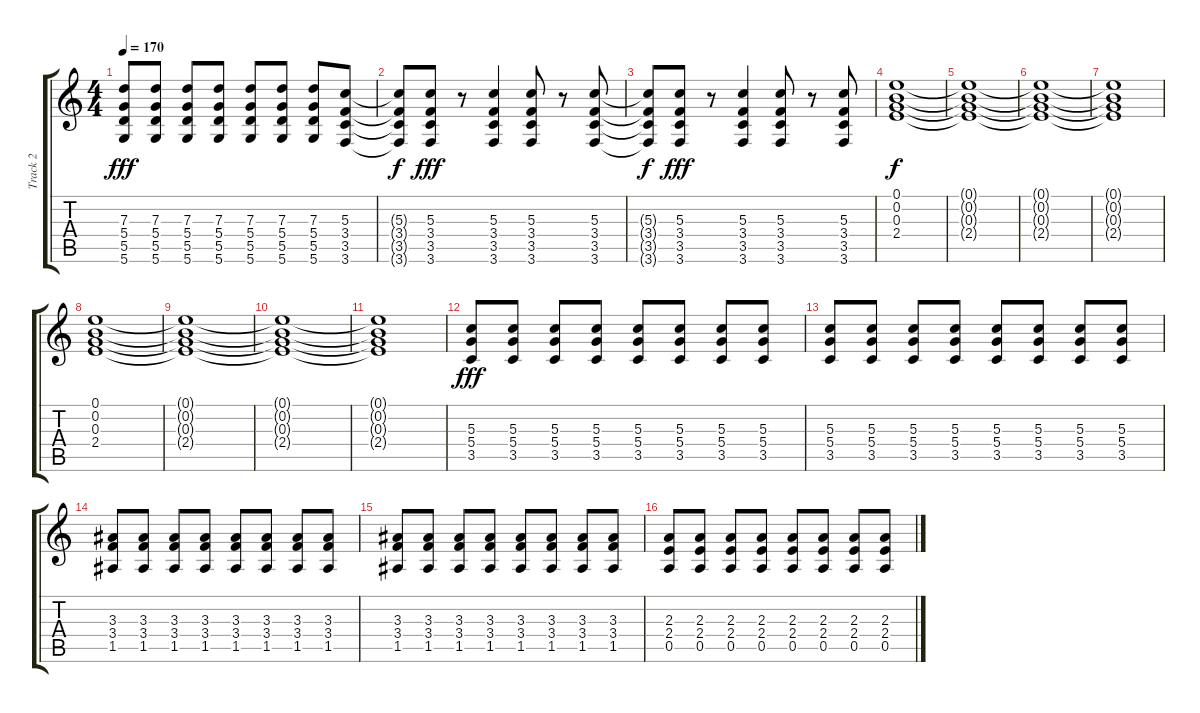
\track ("Track 2" "Track 2") {instrument overdrivenguitar}
\staff {score tabs}
\tuning (E4 B3 G3 D3 A2 D2) {hide}
\ts (4 4)
\tempo 170
\clef g2
\ks c
(7.3 5.4 5.5 5.6).8{dy fff} (7.3 5.4 5.5 5.6).8 (7.3 5.4 5.5 5.6).8 (7.3 5.4 5.5 5.6).8 (7.3 5.4 5.5 5.6).8 (7.3 5.4 5.5 5.6).8 (7.3 5.4 5.5 5.6).8 (5.3 3.4 3.5 3.6).8 |
(5.3{t} 3.4{t} 3.5{t} 3.6{t}).8{dy f} (5.3 3.4 3.5 3.6).8{dy fff} r.8 (5.3 3.4 3.5 3.6).4 (5.3 3.4 3.5 3.6).8 r.8 (5.3 3.4 3.5 3.6).8 |
(5.3{t} 3.4{t} 3.5{t} 3.6{t}).8{dy f} (5.3 3.4 3.5 3.6).8{dy fff} r.8 (5.3 3.4 3.5 3.6).4 (5.3 3.4 3.5 3.6).8 r.8 (5.3 3.4 3.5 3.6).8 |
(0.1 0.2 0.3 2.4).1{dy f} |
(0.1{t} 0.2{t} 0.3{t} 2.4{t}).1 |
(0.1{t} 0.2{t} 0.3{t} 2.4{t}).1 |
(0.1{t} 0.2{t} 0.3{t} 2.4{t}).1 |
(0.1 0.2 0.3 2.4).1 |
(0.1{t} 0.2{t} 0.3{t} 2.4{t}).1 |
(0.1{t} 0.2{t} 0.3{t} 2.4{t}).1 |
(0.1{t} 0.2{t} 0.3{t} 2.4{t}).1 |
(5.3 5.4 3.5).8{dy fff} (5.3 5.4 3.5).8 (5.3 5.4 3.5).8 (5.3 5.4 3.5).8 (5.3 5.4 3.5).8 (5.3 5.4 3.5).8 (5.3 5.4 3.5).8 (5.3 5.4 3.5).8 |
(5.3 5.4 3.5).8 (5.3 5.4 3.5).8 (5.3 5.4 3.5).8 (5.3 5.4 3.5).8 (5.3 5.4 3.5).8 (5.3 5.4 3.5).8 (5.3 5.4 3.5).8 (5.3 5.4 3.5).8 |
(3.3 3.4 1.5).8 (3.3 3.4 1.5).8 (3.3 3.4 1.5).8 (3.3 3.4 1.5).8 (3.3 3.4 1.5).8 (3.3 3.4 1.5).8 (3.3 3.4 1.5).8 (3.3 3.4 1.5).8 |
(3.3 3.4 1.5).8 (3.3 3.4 1.5).8 (3.3 3.4 1.5).8 (3.3 3.4 1.5).8 (3.3 3.4 1.5).8 (3.3 3.4 1.5).8 (3.3 3.4 1.5).8 (3.3 3.4 1.5).8 |
(2.3 2.4 0.5).8 (2.3 2.4 0.5).8 (2.3 2.4 0.5).8 (2.3 2.4 0.5).8 (2.3 2.4 0.5).8 (2.3 2.4 0.5).8 (2.3 2.4 0.5).8 (2.3 2.4 0.5).8
